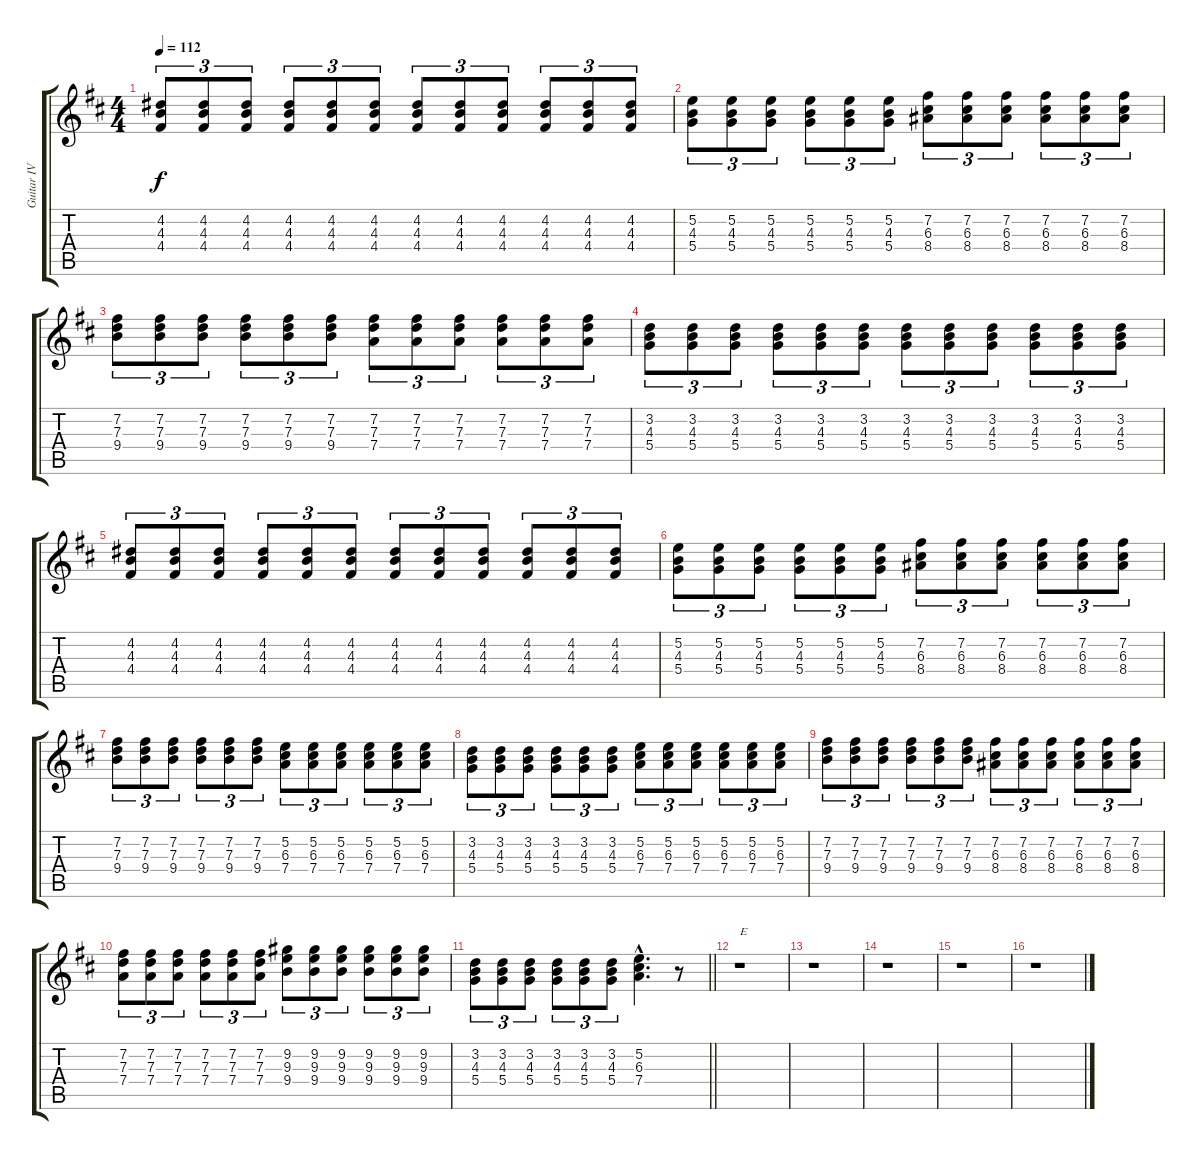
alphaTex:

\track ("Guitar IV" "Guitar IV") {instrument distortionguitar}
\staff {score tabs}
\tuning (E4 B3 G3 D3 A2 E2) {hide}
\ts (4 4)
\tempo 112
\clef g2
\ks d
(4.2 4.3 4.4).8{tu (3 2) dy f} (4.2 4.3 4.4).8{tu (3 2)} (4.2 4.3 4.4).8{tu (3 2)} (4.2 4.3 4.4).8{tu (3 2)} (4.2 4.3 4.4).8{tu (3 2)} (4.2 4.3 4.4).8{tu (3 2)} (4.2 4.3 4.4).8{tu (3 2)} (4.2 4.3 4.4).8{tu (3 2)} (4.2 4.3 4.4).8{tu (3 2)} (4.2 4.3 4.4).8{tu (3 2)} (4.2 4.3 4.4).8{tu (3 2)} (4.2 4.3 4.4).8{tu (3 2)} |
(5.2 4.3 5.4).8{tu (3 2)} (5.2 4.3 5.4).8{tu (3 2)} (5.2 4.3 5.4).8{tu (3 2)} (5.2 4.3 5.4).8{tu (3 2)} (5.2 4.3 5.4).8{tu (3 2)} (5.2 4.3 5.4).8{tu (3 2)} (7.2 6.3 8.4).8{tu (3 2)} (7.2 6.3 8.4).8{tu (3 2)} (7.2 6.3 8.4).8{tu (3 2)} (7.2 6.3 8.4).8{tu (3 2)} (7.2 6.3 8.4).8{tu (3 2)} (7.2 6.3 8.4).8{tu (3 2)} |
(7.2 7.3 9.4).8{tu (3 2)} (7.2 7.3 9.4).8{tu (3 2)} (7.2 7.3 9.4).8{tu (3 2)} (7.2 7.3 9.4).8{tu (3 2)} (7.2 7.3 9.4).8{tu (3 2)} (7.2 7.3 9.4).8{tu (3 2)} (7.2 7.3 7.4).8{tu (3 2)} (7.2 7.3 7.4).8{tu (3 2)} (7.2 7.3 7.4).8{tu (3 2)} (7.2 7.3 7.4).8{tu (3 2)} (7.2 7.3 7.4).8{tu (3 2)} (7.2 7.3 7.4).8{tu (3 2)} |
(3.2 4.3 5.4).8{tu (3 2)} (3.2 4.3 5.4).8{tu (3 2)} (3.2 4.3 5.4).8{tu (3 2)} (3.2 4.3 5.4).8{tu (3 2)} (3.2 4.3 5.4).8{tu (3 2)} (3.2 4.3 5.4).8{tu (3 2)} (3.2 4.3 5.4).8{tu (3 2)} (3.2 4.3 5.4).8{tu (3 2)} (3.2 4.3 5.4).8{tu (3 2)} (3.2 4.3 5.4).8{tu (3 2)} (3.2 4.3 5.4).8{tu (3 2)} (3.2 4.3 5.4).8{tu (3 2)} |
(4.2 4.3 4.4).8{tu (3 2)} (4.2 4.3 4.4).8{tu (3 2)} (4.2 4.3 4.4).8{tu (3 2)} (4.2 4.3 4.4).8{tu (3 2)} (4.2 4.3 4.4).8{tu (3 2)} (4.2 4.3 4.4).8{tu (3 2)} (4.2 4.3 4.4).8{tu (3 2)} (4.2 4.3 4.4).8{tu (3 2)} (4.2 4.3 4.4).8{tu (3 2)} (4.2 4.3 4.4).8{tu (3 2)} (4.2 4.3 4.4).8{tu (3 2)} (4.2 4.3 4.4).8{tu (3 2)} |
(5.2 4.3 5.4).8{tu (3 2)} (5.2 4.3 5.4).8{tu (3 2)} (5.2 4.3 5.4).8{tu (3 2)} (5.2 4.3 5.4).8{tu (3 2)} (5.2 4.3 5.4).8{tu (3 2)} (5.2 4.3 5.4).8{tu (3 2)} (7.2 6.3 8.4).8{tu (3 2)} (7.2 6.3 8.4).8{tu (3 2)} (7.2 6.3 8.4).8{tu (3 2)} (7.2 6.3 8.4).8{tu (3 2)} (7.2 6.3 8.4).8{tu (3 2)} (7.2 6.3 8.4).8{tu (3 2)} |
(7.2 7.3 9.4).8{tu (3 2)} (7.2 7.3 9.4).8{tu (3 2)} (7.2 7.3 9.4).8{tu (3 2)} (7.2 7.3 9.4).8{tu (3 2)} (7.2 7.3 9.4).8{tu (3 2)} (7.2 7.3 9.4).8{tu (3 2)} (5.2 6.3 7.4).8{tu (3 2)} (5.2 6.3 7.4).8{tu (3 2)} (5.2 6.3 7.4).8{tu (3 2)} (5.2 6.3 7.4).8{tu (3 2)} (5.2 6.3 7.4).8{tu (3 2)} (5.2 6.3 7.4).8{tu (3 2)} |
(3.2 4.3 5.4).8{tu (3 2)} (3.2 4.3 5.4).8{tu (3 2)} (3.2 4.3 5.4).8{tu (3 2)} (3.2 4.3 5.4).8{tu (3 2)} (3.2 4.3 5.4).8{tu (3 2)} (3.2 4.3 5.4).8{tu (3 2)} (5.2 6.3 7.4).8{tu (3 2)} (5.2 6.3 7.4).8{tu (3 2)} (5.2 6.3 7.4).8{tu (3 2)} (5.2 6.3 7.4).8{tu (3 2)} (5.2 6.3 7.4).8{tu (3 2)} (5.2 6.3 7.4).8{tu (3 2)} |
(7.2 7.3 9.4).8{tu (3 2)} (7.2 7.3 9.4).8{tu (3 2)} (7.2 7.3 9.4).8{tu (3 2)} (7.2 7.3 9.4).8{tu (3 2)} (7.2 7.3 9.4).8{tu (3 2)} (7.2 7.3 9.4).8{tu (3 2)} (7.2 6.3 8.4).8{tu (3 2)} (7.2 6.3 8.4).8{tu (3 2)} (7.2 6.3 8.4).8{tu (3 2)} (7.2 6.3 8.4).8{tu (3 2)} (7.2 6.3 8.4).8{tu (3 2)} (7.2 6.3 8.4).8{tu (3 2)} |
(7.2 7.3 7.4).8{tu (3 2)} (7.2 7.3 7.4).8{tu (3 2)} (7.2 7.3 7.4).8{tu (3 2)} (7.2 7.3 7.4).8{tu (3 2)} (7.2 7.3 7.4).8{tu (3 2)} (7.2 7.3 7.4).8{tu (3 2)} (9.2 9.3 9.4).8{tu (3 2)} (9.2 9.3 9.4).8{tu (3 2)} (9.2 9.3 9.4).8{tu (3 2)} (9.2 9.3 9.4).8{tu (3 2)} (9.2 9.3 9.4).8{tu (3 2)} (9.2 9.3 9.4).8{tu (3 2)} |
\barLineRight lightlight
(3.2 4.3 5.4).8{tu (3 2)} (3.2 4.3 5.4).8{tu (3 2)} (3.2 4.3 5.4).8{tu (3 2)} (3.2 4.3 5.4).8{tu (3 2)} (3.2 4.3 5.4).8{tu (3 2)} (3.2 4.3 5.4).8{tu (3 2)} (5.2{hac} 6.3{hac} 7.4{hac}).4{d} r.8 |
r.1{txt "E"} |
r.1 |
r.1 |
r.1 |
r.1
